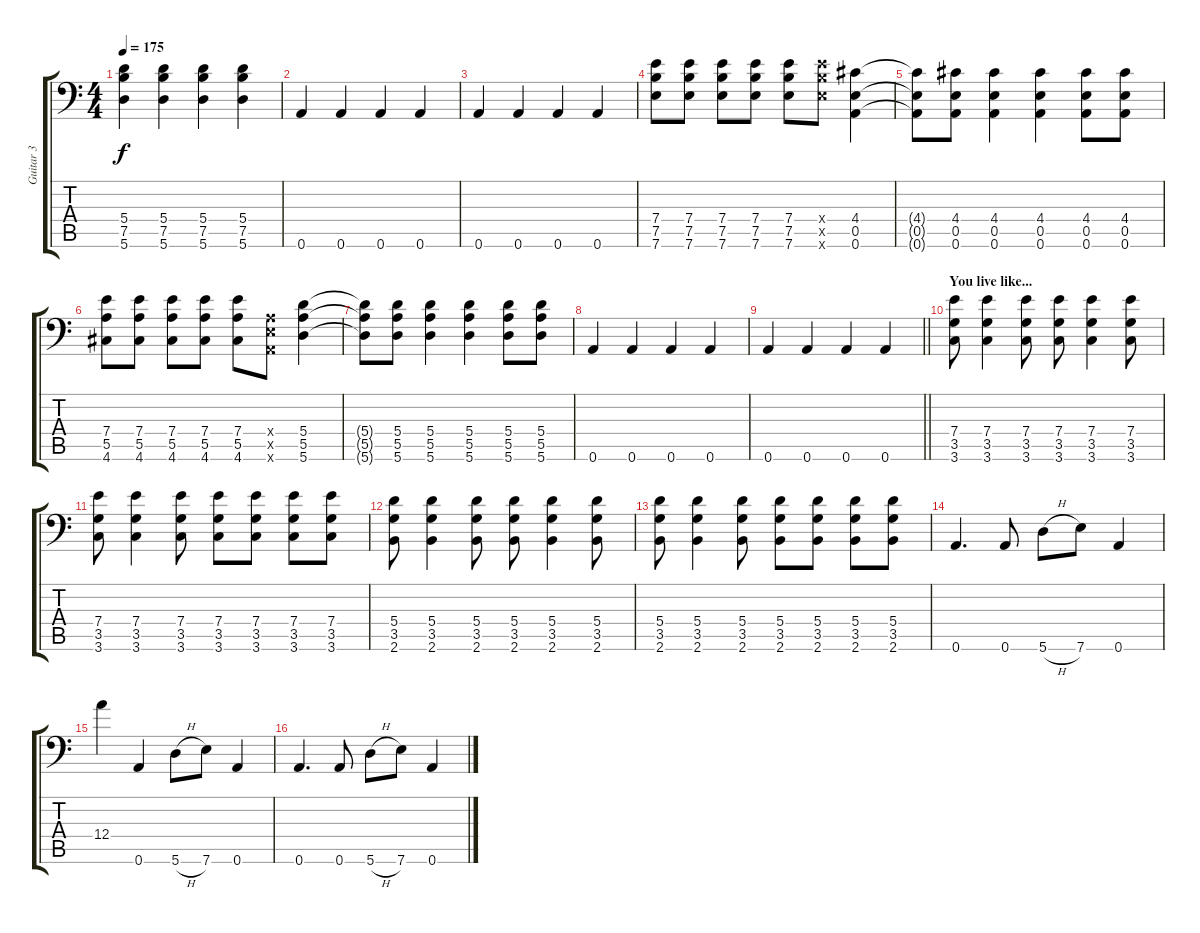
\track ("Guitar 3" "Guitar 3") {instrument distortionguitar}
\staff {score tabs}
\tuning (B3 Gb3 D3 A2 E2 A1) {hide}
\ts (4 4)
\tempo 175
\clef f4
\ks c
(5.4 7.5 5.6).4{dy f} (5.4 7.5 5.6).4 (5.4 7.5 5.6).4 (5.4 7.5 5.6).4 |
0.6.4 0.6.4 0.6.4 0.6.4 |
0.6.4 0.6.4 0.6.4 0.6.4 |
(7.4 7.5 7.6).8 (7.4 7.5 7.6).8 (7.4 7.5 7.6).8 (7.4 7.5 7.6).8 (7.4 7.5 7.6).8 (7.4{x} 7.5{x} 7.6{x}).8 (4.4 0.5 0.6).4 |
(4.4{t} 0.5{t} 0.6{t}).8 (4.4 0.5 0.6).8 (4.4 0.5 0.6).4 (4.4 0.5 0.6).4 (4.4 0.5 0.6).8 (4.4 0.5 0.6).8 |
(7.4 5.5 4.6).8 (7.4 5.5 4.6).8 (7.4 5.5 4.6).8 (7.4 5.5 4.6).8 (7.4 5.5 4.6).8 (0.4{x} 0.5{x} 0.6{x}).8 (5.4 5.5 5.6).4 |
(5.4{t} 5.5{t} 5.6{t}).8 (5.4 5.5 5.6).8 (5.4 5.5 5.6).4 (5.4 5.5 5.6).4 (5.4 5.5 5.6).8 (5.4 5.5 5.6).8 |
0.6.4 0.6.4 0.6.4 0.6.4 |
\barLineRight lightlight
0.6.4 0.6.4 0.6.4 0.6.4 |
\section ("" "You live like...")
(7.4 3.5 3.6).8 (7.4 3.5 3.6).4 (7.4 3.5 3.6).8 (7.4 3.5 3.6).8 (7.4 3.5 3.6).4 (7.4 3.5 3.6).8 |
(7.4 3.5 3.6).8 (7.4 3.5 3.6).4 (7.4 3.5 3.6).8 (7.4 3.5 3.6).8 (7.4 3.5 3.6).8 (7.4 3.5 3.6).8 (7.4 3.5 3.6).8 |
(5.4 3.5 2.6).8 (5.4 3.5 2.6).4 (5.4 3.5 2.6).8 (5.4 3.5 2.6).8 (5.4 3.5 2.6).4 (5.4 3.5 2.6).8 |
(5.4 3.5 2.6).8 (5.4 3.5 2.6).4 (5.4 3.5 2.6).8 (5.4 3.5 2.6).8 (5.4 3.5 2.6).8 (5.4 3.5 2.6).8 (5.4 3.5 2.6).8 |
0.6.4{d} 0.6.8 5.6{h}.8 7.6.8 0.6.4 |
12.4.4 0.6.4 5.6{h}.8 7.6.8 0.6.4 |
0.6.4{d} 0.6.8 5.6{h}.8 7.6.8 0.6.4
